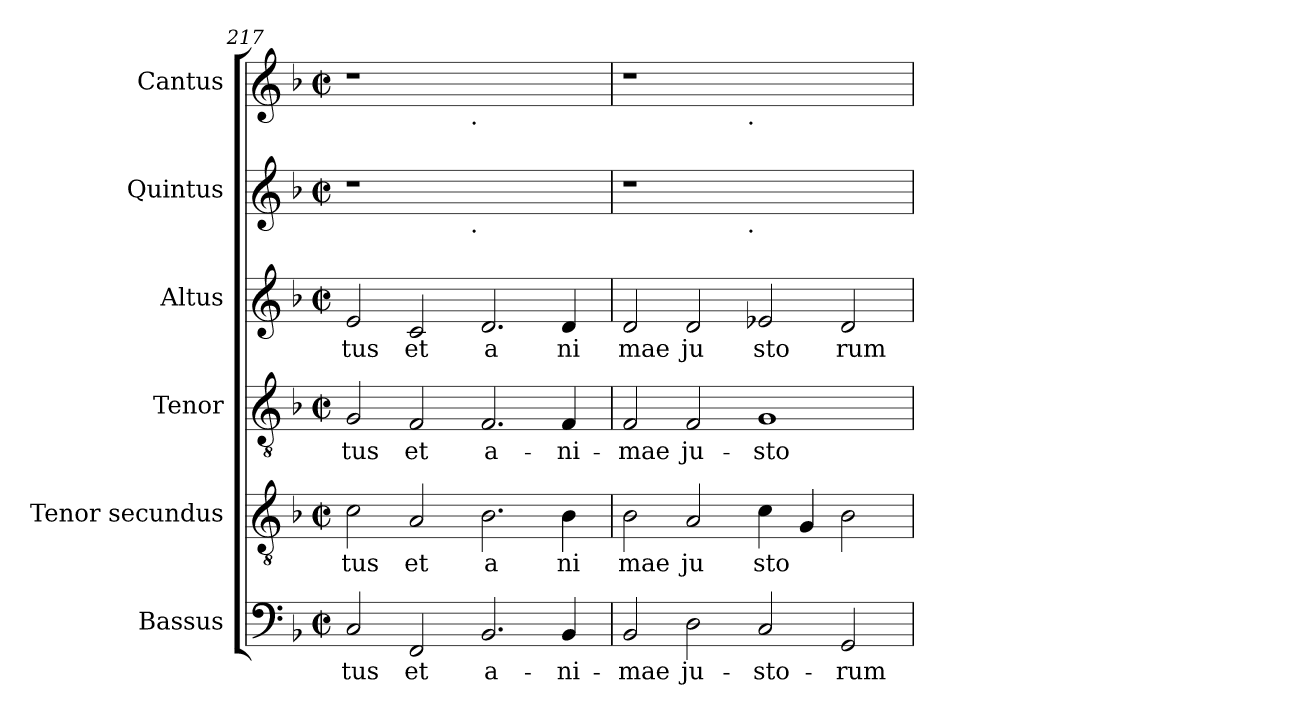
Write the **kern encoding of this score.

**kern	**text	**kern	**text	**kern	**text	**kern	**text	**kern	**kern
*part6	*part6	*part5	*part5	*part4	*part4	*part3	*part3	*part2	*part1
*staff6	*staff6	*staff5	*staff5	*staff4	*staff4	*staff3	*staff3	*staff2	*staff1
*I"Bassus	*	*I"Tenor  secundus	*	*I"Tenor	*	*I"Altus	*	*I"Quintus	*I"Cantus
*I'B	*	*	*	*I'T	*	*I'A	*	*I'Q	*I'C
*clefF4	*	*clefGv2	*	*clefGv2	*	*clefG2	*	*clefG2	*clefG2
*k[b-]	*	*k[b-]	*	*k[b-]	*	*k[b-]	*	*k[b-]	*k[b-]
*F:	*	*F:	*	*F:	*	*F:	*	*F:	*F:
*M2/2	*	*M2/2	*	*M2/2	*	*M2/2	*	*M2/2	*M2/2
*met(c|)	*	*met(c|)	*	*met(c|)	*	*met(c|)	*	*met(c|)	*met(c|)
=217	=217	=217	=217	=217	=217	=217	=217	=217	=217
!	!LO:LY:b:cj	!	!LO:LY:b:cj	!	!LO:LY:b:cj	!	!LO:LY:b:cj	!	!
*	*	*	*	*	*	*	*	*^	*^
2C/	-tus	2c\	tus	2G/	-tus	2e/	tus	1r	2ryy	1r	2ryy
!	!LO:LY:b:cj	!	!LO:LY:b:cj	!	!LO:LY:b:cj	!	!LO:LY:b:cj	!	!	!	!
2FF/	et	2A/	et	2F/	et	2c/	et	.	4...ryy	.	4...ryy
!	!	!	!	!	!	!	!	!	!	!	!LO:TX:b:t=.
!	!	!	!	!	!	!	!	!	!LO:TX:b:t=.	!	!
.	.	.	.	.	.	.	.	.	1ryy	.	1ryy
!	!LO:LY:b:cj	!	!LO:LY:b:cj	!	!LO:LY:b:cj	!	!LO:LY:b:cj	!	!	!	!
2.BB-/	a-	2.B-\	a	2.F/	a-	2.d/	a	1ryy	.	1ryy	.
!	!LO:LY:b:cj	!	!LO:LY:b:cj	!	!LO:LY:b:cj	!	!LO:LY:b:cj	!	!	!	!
4BB-/	-ni-	4B-\	ni	4F/	-ni-	4d/	ni	.	.	.	.
.	.	.	.	.	.	.	.	.	32ryy	.	32ryy
=218	=218	=218	=218	=218	=218	=218	=218	=218	=218	=218	=218
!	!LO:LY:b:cj	!	!LO:LY:b:cj	!	!LO:LY:b:cj	!	!LO:LY:b:cj	!	!	!	!
2BB-/	-mae	2B-\	mae	2F/	-mae	2d/	mae	1r	2ryy	1r	2ryy
!	!LO:LY:b:cj	!	!LO:LY:b:cj	!	!LO:LY:b:cj	!	!LO:LY:b:cj	!	!	!	!
2D\	ju-	2A/	ju	2F/	ju-	2d/	ju	.	4...ryy	.	4...ryy
!	!	!	!	!	!	!	!	!	!	!	!LO:TX:b:t=.
!	!	!	!	!	!	!	!	!	!LO:TX:b:t=.	!	!
.	.	.	.	.	.	.	.	.	1ryy	.	1ryy
!	!LO:LY:b:cj	!	!LO:LY:b:cj	!	!LO:LY:b:cj	!	!LO:LY:b:cj	!	!	!	!
2C/	-sto-	4c\	sto	1G	-sto-	2e-X/	sto	1ryy	.	1ryy	.
!	!	!	!LO:LY:b:cj	!	!	!	!	!	!	!	!
.	.	4G/	.	.	.	.	.	.	.	.	.
!	!LO:LY:b:cj	!	!LO:LY:b:cj	!	!	!	!LO:LY:b:cj	!	!	!	!
2GG/	-rum	2B-\	.	.	.	2d/	rum	.	.	.	.
.	.	.	.	.	.	.	.	.	32ryy	.	32ryy
*	*	*	*	*	*	*	*	*v	*v	*	*
*	*	*	*	*	*	*	*	*	*v	*v
=	=	=	=	=	=	=	=	=	=
*-	*-	*-	*-	*-	*-	*-	*-	*-	*-
